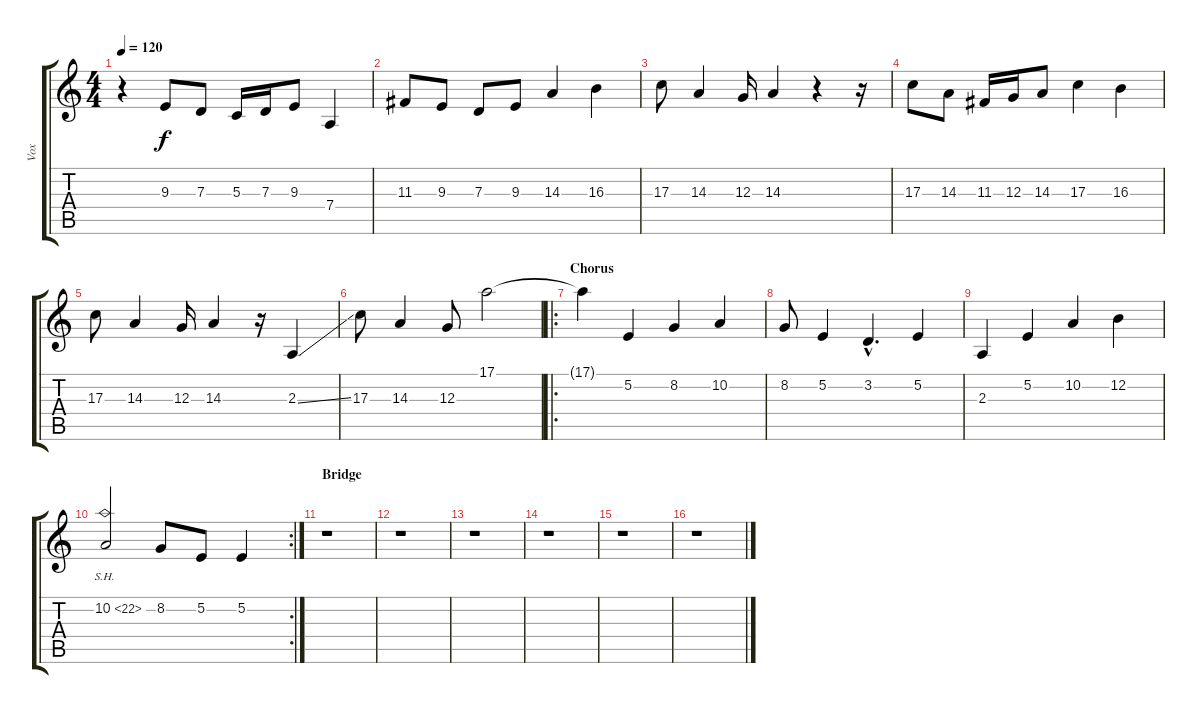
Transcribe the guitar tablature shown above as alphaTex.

\track ("Vox" "Vox") {instrument lead6voice}
\staff {score tabs}
\tuning (E4 B3 G3 D3 A2 E2) {hide}
\ts (4 4)
\tempo 120
\clef g2
\ks c
r.4{dy f} 9.3.8 7.3.8 5.3.16 7.3.16 9.3.8 7.4.4 |
11.3.8 9.3.8 7.3.8 9.3.8 14.3.4 16.3.4 |
17.3.8 14.3.4 12.3.16 14.3.4 r.4 r.16 |
17.3.8 14.3.8 11.3.16 12.3.16 14.3.8 17.3.4 16.3.4 |
17.3.8 14.3.4 12.3.16 14.3.4 r.16 2.3{ss}.4 |
17.3.8 14.3.4 12.3.8 17.1.2{volume 3} |
\ro
\section ("" "Chorus")
17.1{t}.4 5.2.4{volume 13} 8.2.4 10.2.4 |
8.2.8 5.2.4 3.2{hac}.4{d} 5.2.4 |
2.3.4 5.2.4 10.2.4 12.2.4 |
\rc 2
10.2{sh 12}.2 8.2.8 5.2.8 5.2.4 |
\section ("" "Bridge")
r.1 |
r.1 |
r.1 |
r.1 |
r.1 |
r.1
